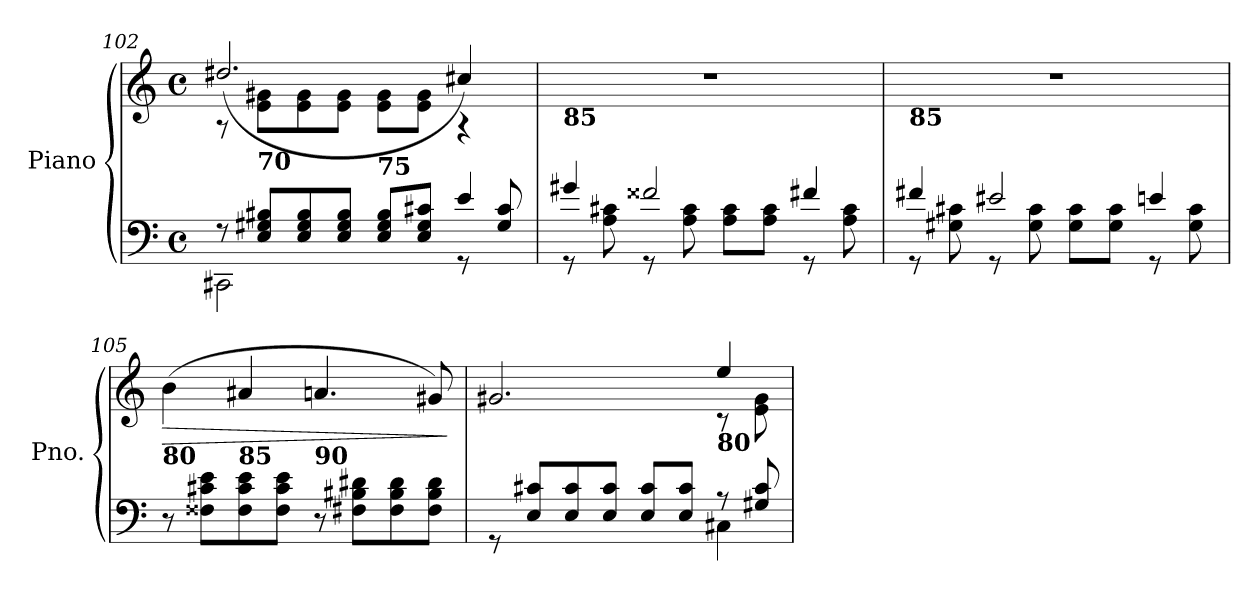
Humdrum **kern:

**kern	**kern	**dynam
*part1	*part1	*part1
*staff2	*staff1	*staff1/2
*I"Piano	*	*
*I'Pno.	*	*
*clefF4	*clefG2	*
*k[]	*k[]	*
*M4/4	*M4/4	*
*met(c)	*met(c)	*
=102	=102	=102
*^	*^	*
8r	2CC#X\	8rA	(2.dd#X/	.
!	!	!LO:TX:b:B:t=70	!	!
8E/ 8G#X/ 8B#X/L	.	8e\ 8g#X\L	.	.
8E/ 8G#/ 8B#/	.	8e\ 8g#\	.	.
8E/ 8G#/ 8B#/J	.	8e\ 8g#\J	.	.
!	!	!LO:TX:b:B:t=75	!	!
8E/ 8G#/ 8B#/L	4ryy	8e\ 8g#\L	.	.
8E/ 8G#/ 8c#X/J	.	8e\ 8g#\J	.	.
8rGG	4e/	4rA	4cc#X/)	.
8G#/ 8c#/	.	.	.	.
*	*	*v	*v	*
=103	=103	=103	=103
!	!	!LO:TX:b:B:t=85	!
8rGG	4g#X/	1r	.
8A\ 8c#X\	.	.	.
8rGG	2f##X/	.	.
8A\ 8c#\	.	.	.
8A\ 8c#\L	.	.	.
8A\ 8c#\J	.	.	.
8rGG	4f#X/	.	.
8A\ 8c#\	.	.	.
=104	=104	=104	=104
!	!	!LO:TX:b:B:t=85	!
8rGG	4f#X/	1r	.
8G#X\ 8c#X\	.	.	.
8rGG	2e#X/	.	.
8G#\ 8c#\	.	.	.
8G#\ 8c#\L	.	.	.
8G#\ 8c#\J	.	.	.
8rGG	4en/	.	.
8G#\ 8c#\	.	.	.
*v	*v	*	*
!!LO:LB:g=z
=105	=105	=105
!	!LO:TX:b:B:t=80	!
!	!	!LO:HP:b
8r	(4b\	>
8F##X\ 8c#X\ 8e\L	.	.
!	!LO:TX:b:B:t=85	!
8F##\ 8c#\ 8e\	4a#X/	.
8F##\ 8c#\ 8e\J	.	.
!	!LO:TX:b:B:t=90	!
8r	4.an/	.
8F#X\ 8B#X\ 8d#X\L	.	.
8F#\ 8B#\ 8d#\	.	.
8F#\ 8B#\ 8d#\J	8g#X/)	.
.	.	]
=106	=106	=106
*^	*^	*
8rGG	2.ryy	2.g#X/	2.raayy	.
8E/ 8c#X/L	.	.	.	.
8E/ 8c#/	.	.	.	.
8E/ 8c#/J	.	.	.	.
8E/ 8c#/L	.	.	.	.
8E/ 8c#/J	.	.	.	.
!	!	!LO:TX:b:B:t=80	!	!
8r	4C#X\	8rc	4ee/	.
8G#X/ 8c#/	.	8e\ 8g#\	.	.
*v	*v	*	*	*
*	*v	*v	*
=	=	=
*-	*-	*-
